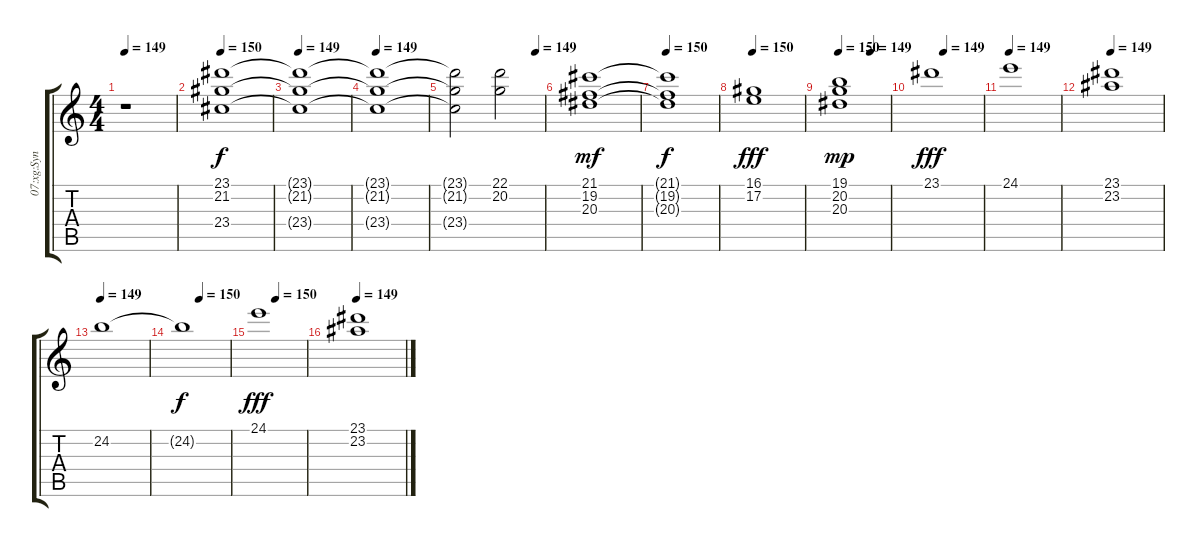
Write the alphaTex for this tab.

\track ("07:xg:Syn Str4" "07:xg:Syn ") {instrument synthstrings1}
\staff {score tabs}
\tuning (E4 B3 G3 D3 A2 E2) {hide}
\ts (4 4)
\tempo 149
\clef g2
\ks c
r.1{dy f} |
\tempo 150
(23.1 21.2 23.4).1 |
\tempo 149
(23.1{t} 21.2{t} 23.4{t}).1 |
\tempo 149
(23.1{t} 21.2{t} 23.4{t}).1 |
\tempo (149 0.90625)
(23.1{t} 21.2{t} 23.4{t}).2 (22.1 20.2).2 |
(21.1 19.2 20.3).1{dy mf} |
\tempo 150
(21.1{t} 19.2{t} 20.3{t}).1{dy f} |
\tempo 150
(16.1 17.2).1{dy fff} |
\tempo 150
\tempo (149 0.625)
(19.1 20.2 20.3).1{dy mp} |
\tempo (149 0.25)
23.1.1{dy fff} |
\tempo 149
24.1.1 |
\tempo 149
(23.1 23.2).1 |
\tempo 149
24.2.1 |
\tempo (150 0.375)
24.2{t}.1{dy f} |
\tempo (150 0.375)
24.1.1{dy fff} |
\tempo 149
(23.1 23.2).1
